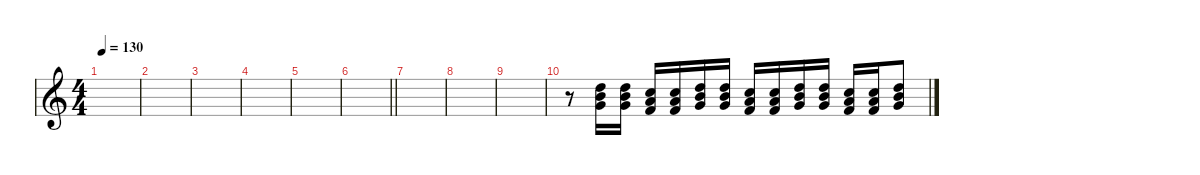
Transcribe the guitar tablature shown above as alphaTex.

\defaultSystemsLayout 4
\hideDynamics
\bracketExtendMode nobrackets
\singleTrackTrackNamePolicy hidden
\multiTrackTrackNamePolicy hidden
\otherSystemsTrackNameOrientation horizontal
\track ("Weird synth" "sax.") {defaultSystemsLayout 32 instrument baritonesax}
\staff {score}
\tuning (E4 B3 G3 D3 A2 E2 B1)
\ts (4 4)
\tempo 130
\clef g2
\ks c
|
|
|
|
|
\barLineRight lightlight
|
|
|
|
r.8{beam Down} (10.1 12.2 12.3).16{beam Down} (10.1 12.2 12.3).16{beam Down} (8.1 10.2 10.3).16{beam Up} (8.1 10.2 10.3).16{beam Up} (10.1 12.2 12.3).16{beam Up} (10.1 12.2 12.3).16{beam Up} (8.1 10.2 10.3).16{beam Up} (8.1 10.2 10.3).16{beam Up} (10.1 12.2 12.3).16{beam Up} (10.1 12.2 12.3).16{beam Up} (8.1 10.2 10.3).16{beam Up} (8.1 10.2 10.3).16{beam Up} (10.1 12.2 12.3).8{beam Up}
